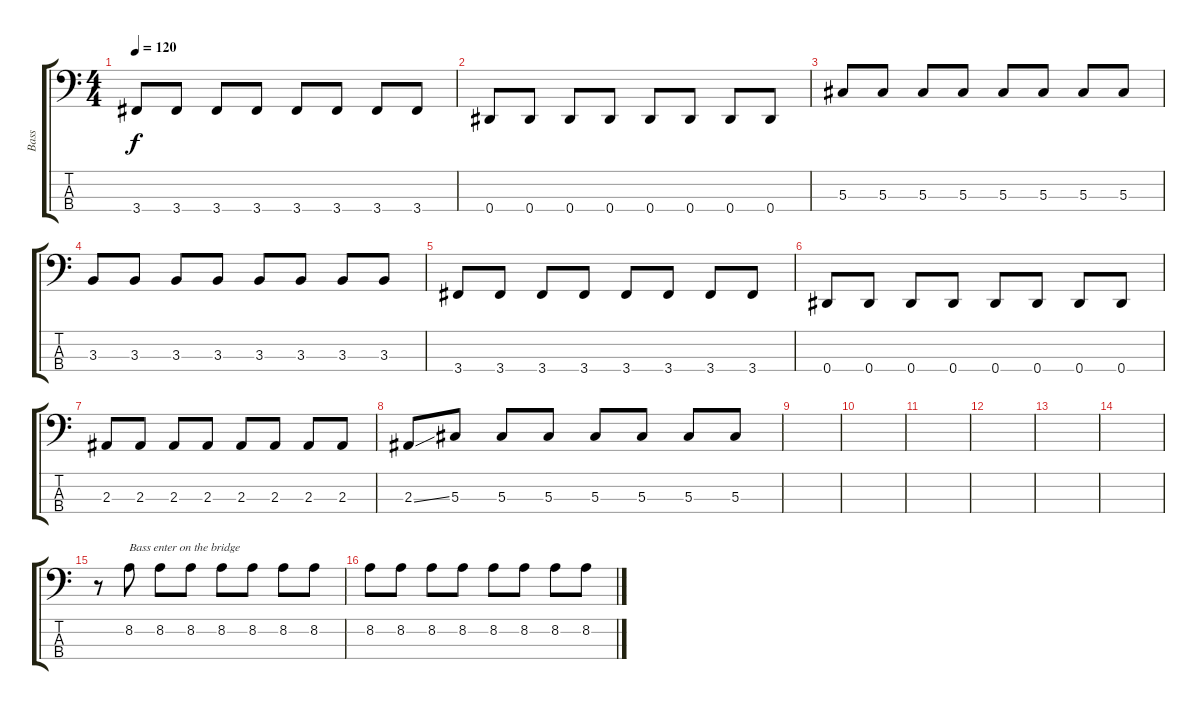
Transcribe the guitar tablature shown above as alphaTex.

\track ("Bass" "Bass") {instrument electricbasspick}
\staff {score tabs}
\tuning (Gb2 Db2 Ab1 Eb1) {hide}
\ts (4 4)
\tempo 120
\clef f4
\ks c
3.4.8{dy f} 3.4.8 3.4.8 3.4.8 3.4.8 3.4.8 3.4.8 3.4.8 |
0.4.8 0.4.8 0.4.8 0.4.8 0.4.8 0.4.8 0.4.8 0.4.8 |
5.3.8 5.3.8 5.3.8 5.3.8 5.3.8 5.3.8 5.3.8 5.3.8 |
3.3.8 3.3.8 3.3.8 3.3.8 3.3.8 3.3.8 3.3.8 3.3.8 |
3.4.8 3.4.8 3.4.8 3.4.8 3.4.8 3.4.8 3.4.8 3.4.8 |
0.4.8 0.4.8 0.4.8 0.4.8 0.4.8 0.4.8 0.4.8 0.4.8 |
2.3.8 2.3.8 2.3.8 2.3.8 2.3.8 2.3.8 2.3.8 2.3.8 |
2.3{ss}.8 5.3.8 5.3.8 5.3.8 5.3.8 5.3.8 5.3.8 5.3.8 |
|
|
|
|
|
|
r.8 8.2.8{txt "Bass enter on the bridge"} 8.2.8 8.2.8 8.2.8 8.2.8 8.2.8 8.2.8 |
8.2.8 8.2.8 8.2.8 8.2.8 8.2.8 8.2.8 8.2.8 8.2.8
